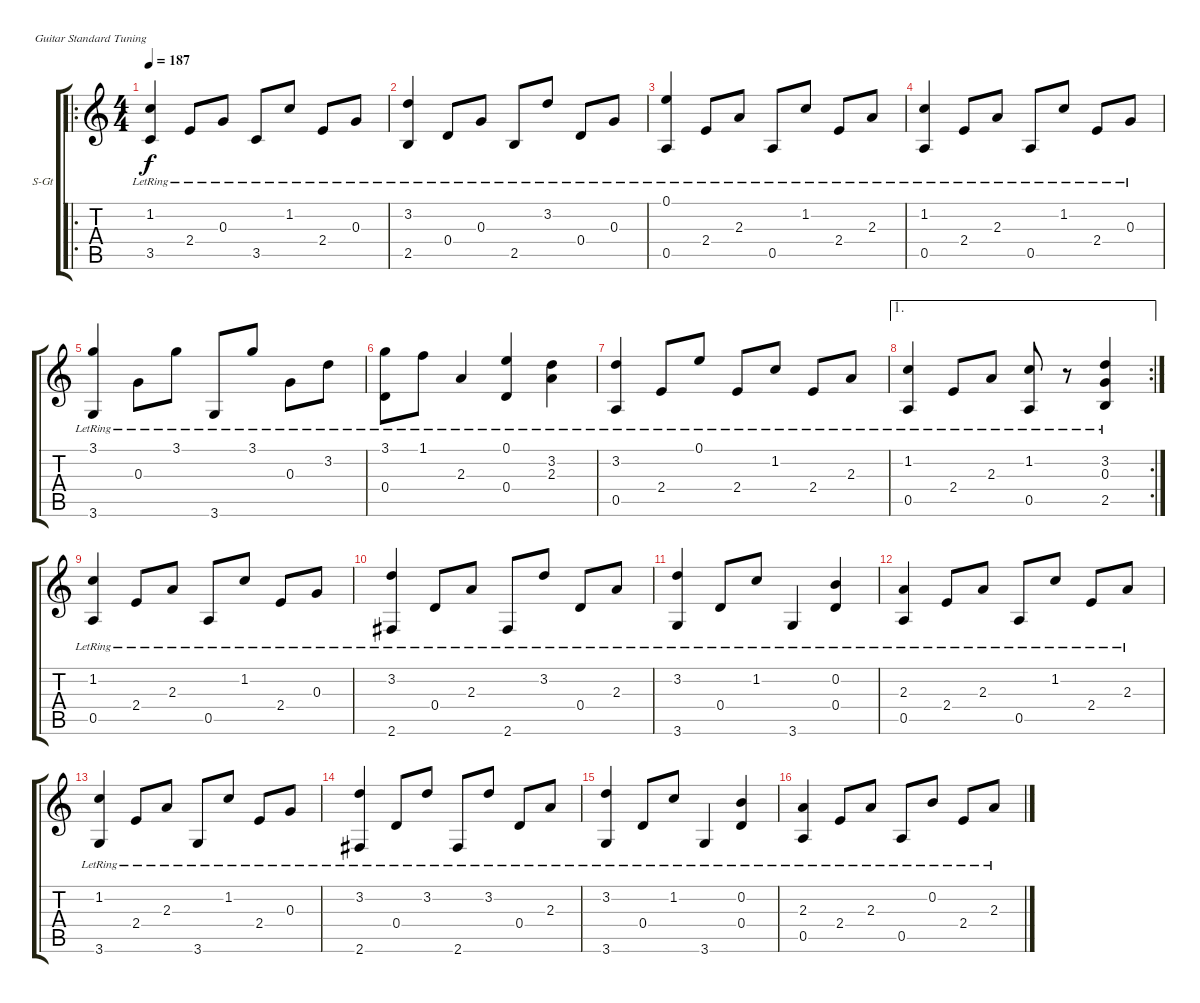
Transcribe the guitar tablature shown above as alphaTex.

\bracketExtendMode groupsimilarinstruments
\firstSystemTrackNameOrientation horizontal
\otherSystemsTrackNameOrientation horizontal
\track ("Track 1" "S-Gt") {instrument acousticguitarsteel}
\staff {score tabs}
\tuning (E4 B3 G3 D3 A2 E2)
\ro
\ts (4 4)
\tempo 187
\clef g2
\ks c
(1.2{lr} 3.5{lr}).4{dy f} 2.4{lr}.8 0.3{lr}.8 3.5{lr}.8 1.2{lr}.8 2.4{lr}.8 0.3{lr}.8 |
(3.2{lr} 2.5{lr}).4 0.4{lr}.8 0.3{lr}.8 2.5{lr}.8 3.2{lr}.8 0.4{lr}.8 0.3{lr}.8 |
(0.1{lr} 0.5{lr}).4 2.4{lr}.8 2.3{lr}.8 0.5{lr}.8 1.2{lr}.8 2.4{lr}.8 2.3{lr}.8 |
(1.2{lr} 0.5{lr}).4 2.4{lr}.8 2.3{lr}.8 0.5{lr}.8 1.2{lr}.8 2.4{lr}.8 0.3{lr}.8 |
(3.1{lr} 3.6{lr}).4 0.3{lr}.8 3.1{lr}.8 3.6{lr}.8 3.1{lr}.8 0.3{lr}.8 3.2{lr}.8 |
(3.1{lr} 0.4{lr}).8 1.1{lr}.8 2.3{lr}.4 (0.1{lr} 0.4{lr}).4 (3.2{lr} 2.3{lr}).4 |
(3.2{lr} 0.5).4 2.4{lr}.8 0.1{lr}.8 2.4{lr}.8 1.2{lr}.8 2.4{lr}.8 2.3{lr}.8 |
\ae 1
\rc 2
(1.2{lr} 0.5{lr}).4 2.4{lr}.8 2.3{lr}.8 (1.2{lr} 0.5{lr}).8 r.8 (3.2{lr} 0.3{lr} 2.5{lr}).4 |
(1.2{lr} 0.5{lr}).4 2.4{lr}.8 2.3{lr}.8 0.5{lr}.8 1.2{lr}.8 2.4{lr}.8 0.3{lr}.8 |
(3.2{lr} 2.6{lr}).4 0.4{lr}.8 2.3{lr}.8 2.6{lr}.8 3.2{lr}.8 0.4{lr}.8 2.3{lr}.8 |
(3.2{lr} 3.6{lr}).4 0.4{lr}.8 1.2{lr}.8 3.6{lr}.4 (0.2{lr} 0.4{lr}).4 |
(2.3{lr} 0.5{lr}).4 2.4{lr}.8 2.3{lr}.8 0.5{lr}.8 1.2{lr}.8 2.4{lr}.8 2.3{lr}.8 |
(1.2{lr} 3.6{lr}).4 2.4{lr}.8 2.3{lr}.8 3.6{lr}.8 1.2{lr}.8 2.4{lr}.8 0.3{lr}.8 |
(3.2{lr} 2.6{lr}).4 0.4{lr}.8 3.2{lr}.8 2.6{lr}.8 3.2{lr}.8 0.4{lr}.8 2.3{lr}.8 |
(3.2{lr} 3.6{lr}).4 0.4{lr}.8 1.2{lr}.8 3.6{lr}.4 (0.2{lr} 0.4{lr}).4 |
(2.3{lr} 0.5{lr}).4 2.4{lr}.8 2.3{lr}.8 0.5{lr}.8 0.2{lr}.8 2.4{lr}.8 2.3{lr}.8
